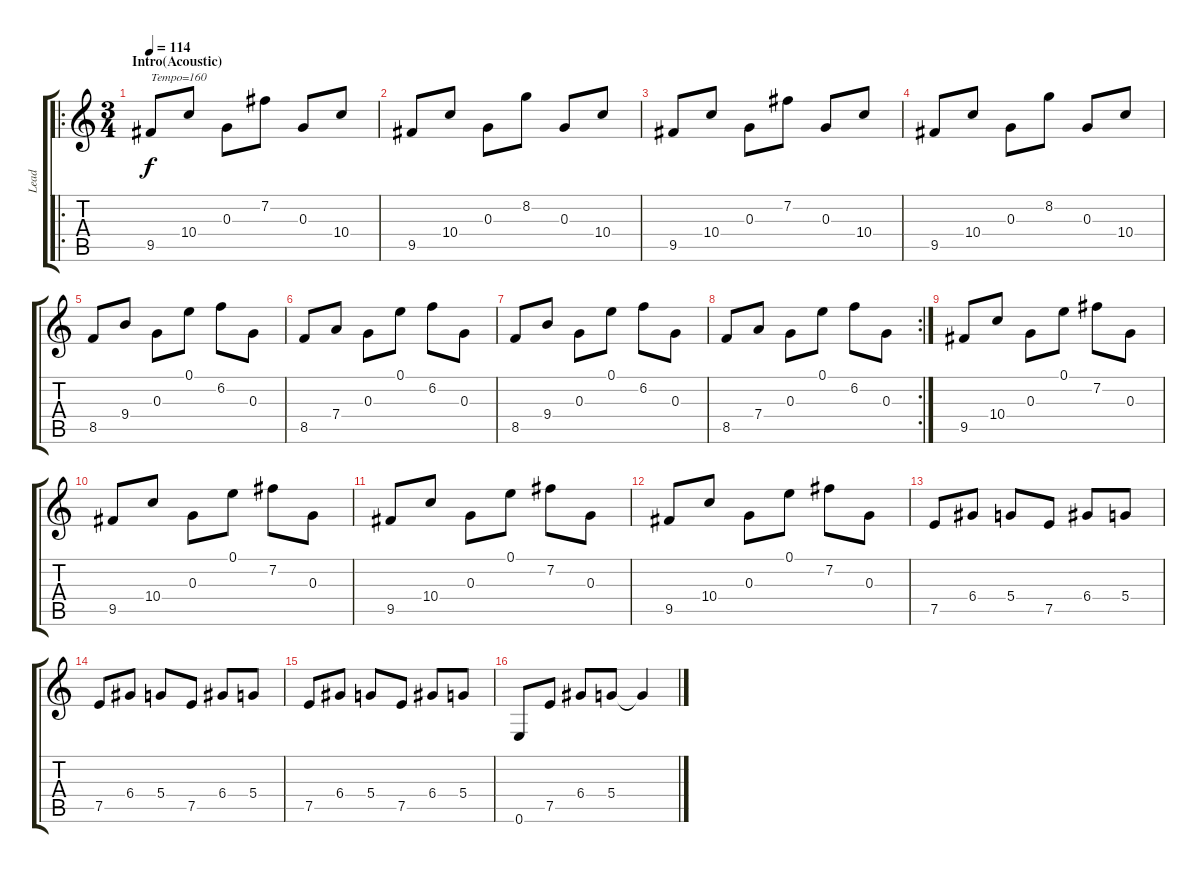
\track ("Lead" "Lead") {instrument overdrivenguitar}
\staff {score tabs}
\tuning (E4 B3 G3 D3 A2 E2) {hide}
\ro
\ts (3 4)
\section ("" "Intro(Acoustic)")
\tempo 114
\tempo 132
\tempo 114
\clef g2
\ks c
9.5.8{txt "Tempo=160" dy f instrument acousticguitarsteel} 10.4.8 0.3.8 7.2.8 0.3.8 10.4.8 |
9.5.8 10.4.8 0.3.8 8.2.8 0.3.8 10.4.8 |
9.5.8 10.4.8 0.3.8 7.2.8 0.3.8 10.4.8 |
9.5.8 10.4.8 0.3.8 8.2.8 0.3.8 10.4.8 |
8.5.8 9.4.8 0.3.8 0.1.8 6.2.8 0.3.8 |
8.5.8 7.4.8 0.3.8 0.1.8 6.2.8 0.3.8 |
8.5.8 9.4.8 0.3.8 0.1.8 6.2.8 0.3.8 |
\rc 2
8.5.8 7.4.8 0.3.8 0.1.8 6.2.8 0.3.8 |
9.5.8 10.4.8 0.3.8 0.1.8 7.2.8 0.3.8 |
9.5.8 10.4.8 0.3.8 0.1.8 7.2.8 0.3.8 |
9.5.8 10.4.8 0.3.8 0.1.8 7.2.8 0.3.8 |
9.5.8 10.4.8 0.3.8 0.1.8 7.2.8 0.3.8 |
7.5.8 6.4.8 5.4.8 7.5.8 6.4.8 5.4.8 |
7.5.8 6.4.8 5.4.8 7.5.8 6.4.8 5.4.8 |
7.5.8 6.4.8 5.4.8 7.5.8 6.4.8 5.4.8 |
0.6.8 7.5.8 6.4.8 5.4.8 5.4{t}.4
